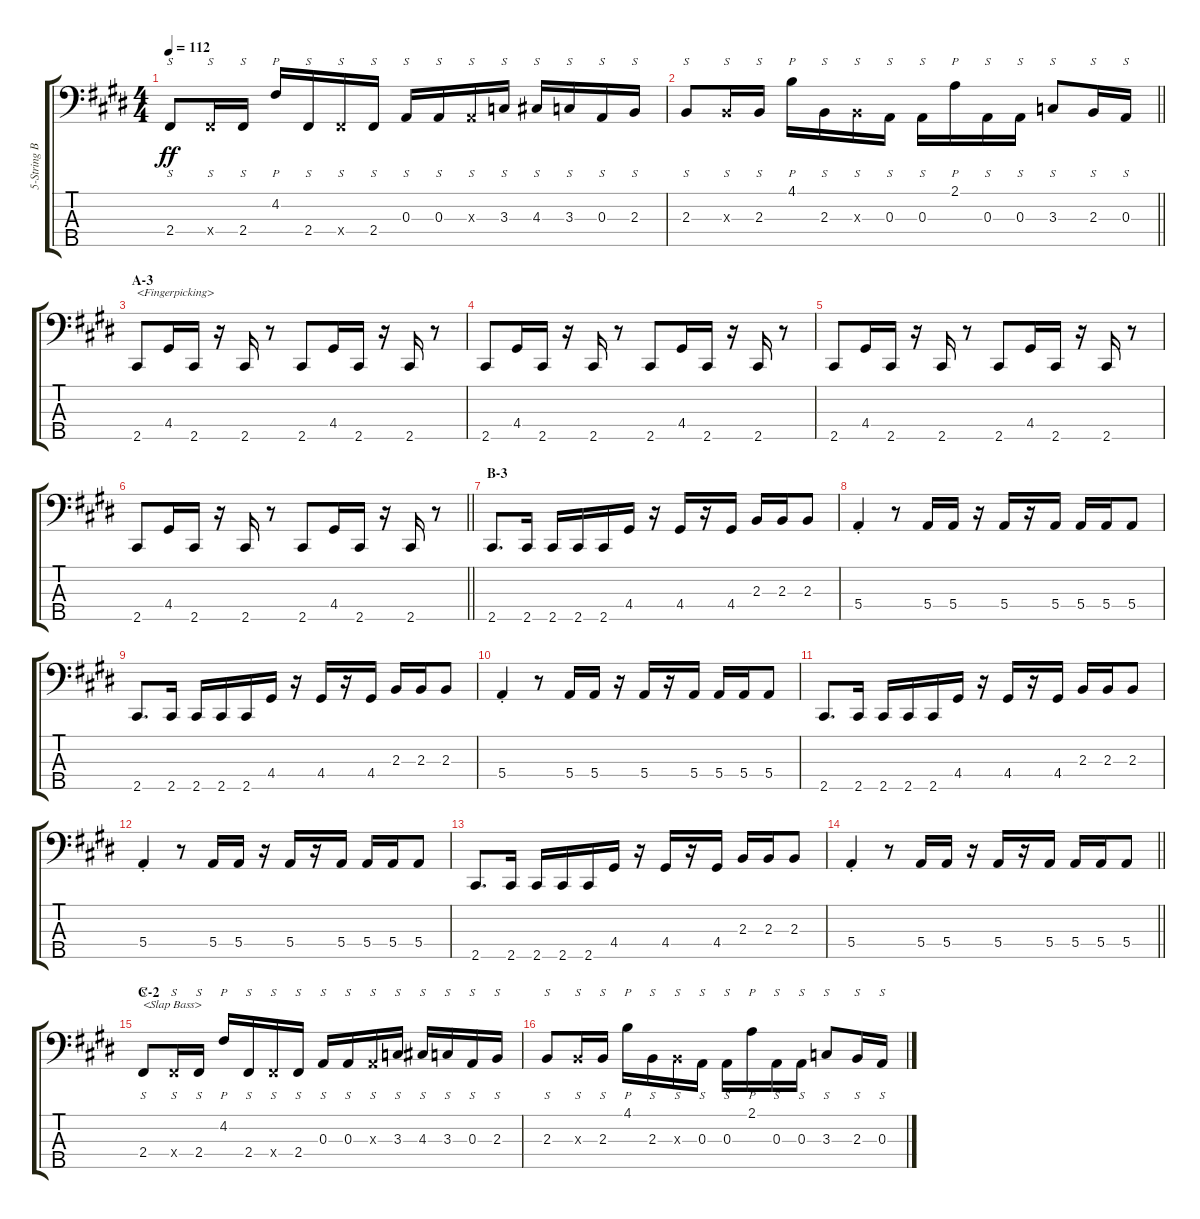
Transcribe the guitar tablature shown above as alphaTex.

\track ("5-String Bass" "5-String B") {instrument electricbassfinger}
\staff {score tabs}
\tuning (G2 D2 A1 E1 B0) {hide}
\ts (4 4)
\tempo 112
\clef f4
\ks e
2.4.8{s dy ff} 2.4{x}.16{s} 2.4.16{s} 4.2.16{p} 2.4.16{s} 2.4{x}.16{s} 2.4.16{s} 0.3.16{s} 0.3.16{s} 0.3{x}.16{s} 3.3.16{s} 4.3.16{s} 3.3.16{s} 0.3.16{s} 2.3.16{s} |
\barLineRight lightlight
2.3.8{s} 2.3{x}.16{s} 2.3.16{s} 4.1.16{p} 2.3.16{s} 2.3{x}.16{s} 0.3.16{s} 0.3.16{s} 2.1.16{p} 0.3.16{s} 0.3.16{s} 3.3.8{s} 2.3.16{s} 0.3.16{s} |
\section ("" "A-3")
2.5.8{txt "<Fingerpicking>" instrument electricbassfinger} 4.4.16 2.5.16 r.16 2.5.16 r.8 2.5.8 4.4.16 2.5.16 r.16 2.5.16 r.8 |
2.5.8 4.4.16 2.5.16 r.16 2.5.16 r.8 2.5.8 4.4.16 2.5.16 r.16 2.5.16 r.8 |
2.5.8 4.4.16 2.5.16 r.16 2.5.16 r.8 2.5.8 4.4.16 2.5.16 r.16 2.5.16 r.8 |
\barLineRight lightlight
2.5.8 4.4.16 2.5.16 r.16 2.5.16 r.8 2.5.8 4.4.16 2.5.16 r.16 2.5.16 r.8 |
\section ("" "B-3")
2.5.8{d} 2.5.16 2.5.16 2.5.16 2.5.16 4.4.16 r.16 4.4.16 r.16 4.4.16 2.3.16 2.3.16 2.3.8 |
5.4{st}.4 r.8 5.4.16 5.4.16 r.16 5.4.16 r.16 5.4.16 5.4.16 5.4.16 5.4.8 |
2.5.8{d} 2.5.16 2.5.16 2.5.16 2.5.16 4.4.16 r.16 4.4.16 r.16 4.4.16 2.3.16 2.3.16 2.3.8 |
5.4{st}.4 r.8 5.4.16 5.4.16 r.16 5.4.16 r.16 5.4.16 5.4.16 5.4.16 5.4.8 |
2.5.8{d} 2.5.16 2.5.16 2.5.16 2.5.16 4.4.16 r.16 4.4.16 r.16 4.4.16 2.3.16 2.3.16 2.3.8 |
5.4{st}.4 r.8 5.4.16 5.4.16 r.16 5.4.16 r.16 5.4.16 5.4.16 5.4.16 5.4.8 |
2.5.8{d} 2.5.16 2.5.16 2.5.16 2.5.16 4.4.16 r.16 4.4.16 r.16 4.4.16 2.3.16 2.3.16 2.3.8 |
\barLineRight lightlight
5.4{st}.4 r.8 5.4.16 5.4.16 r.16 5.4.16 r.16 5.4.16 5.4.16 5.4.16 5.4.8 |
\section ("" "C-2")
2.4.8{s txt "<Slap Bass>" instrument slapbass1} 2.4{x}.16{s} 2.4.16{s} 4.2.16{p} 2.4.16{s} 2.4{x}.16{s} 2.4.16{s} 0.3.16{s} 0.3.16{s} 0.3{x}.16{s} 3.3.16{s} 4.3.16{s} 3.3.16{s} 0.3.16{s} 2.3.16{s} |
2.3.8{s} 2.3{x}.16{s} 2.3.16{s} 4.1.16{p} 2.3.16{s} 2.3{x}.16{s} 0.3.16{s} 0.3.16{s} 2.1.16{p} 0.3.16{s} 0.3.16{s} 3.3.8{s} 2.3.16{s} 0.3.16{s}
